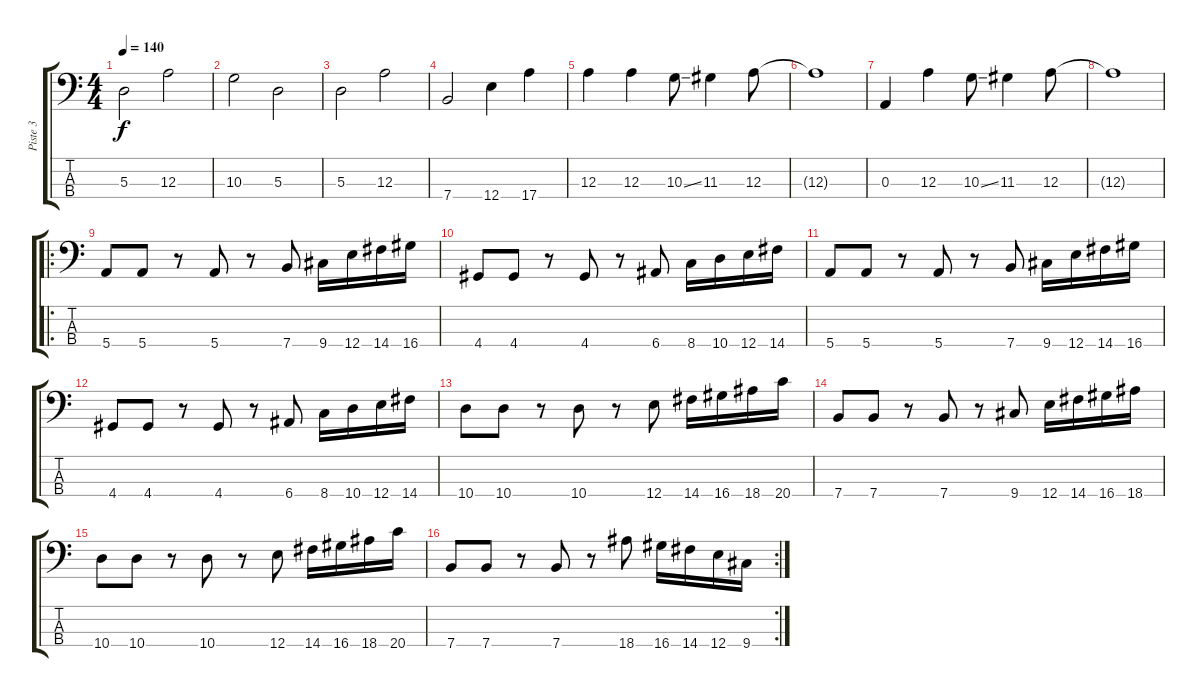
\track ("Piste 3" "Piste 3") {instrument electricbassfinger}
\staff {score tabs}
\tuning (G2 D2 A1 E1) {hide}
\ts (4 4)
\tempo 140
\clef f4
\ks c
5.3.2{dy f} 12.3.2 |
10.3.2 5.3.2 |
5.3.2 12.3.2 |
7.4.2 12.4.4 17.4.4 |
12.3.4 12.3.4 10.3{ss}.8 11.3.4 12.3.8 |
12.3{t}.1 |
0.3.4 12.3.4 10.3{ss}.8 11.3.4 12.3.8 |
12.3{t}.1 |
\ro
5.4.8 5.4.8 r.8 5.4.8 r.8 7.4.8 9.4.16 12.4.16 14.4.16 16.4.16 |
4.4.8 4.4.8 r.8 4.4.8 r.8 6.4.8 8.4.16 10.4.16 12.4.16 14.4.16 |
5.4.8 5.4.8 r.8 5.4.8 r.8 7.4.8 9.4.16 12.4.16 14.4.16 16.4.16 |
4.4.8 4.4.8 r.8 4.4.8 r.8 6.4.8 8.4.16 10.4.16 12.4.16 14.4.16 |
10.4.8 10.4.8 r.8 10.4.8 r.8 12.4.8 14.4.16 16.4.16 18.4.16 20.4.16 |
7.4.8 7.4.8 r.8 7.4.8 r.8 9.4.8 12.4.16 14.4.16 16.4.16 18.4.16 |
10.4.8 10.4.8 r.8 10.4.8 r.8 12.4.8 14.4.16 16.4.16 18.4.16 20.4.16 |
\rc 2
7.4.8 7.4.8 r.8 7.4.8 r.8 18.4.8 16.4.16 14.4.16 12.4.16 9.4.16
